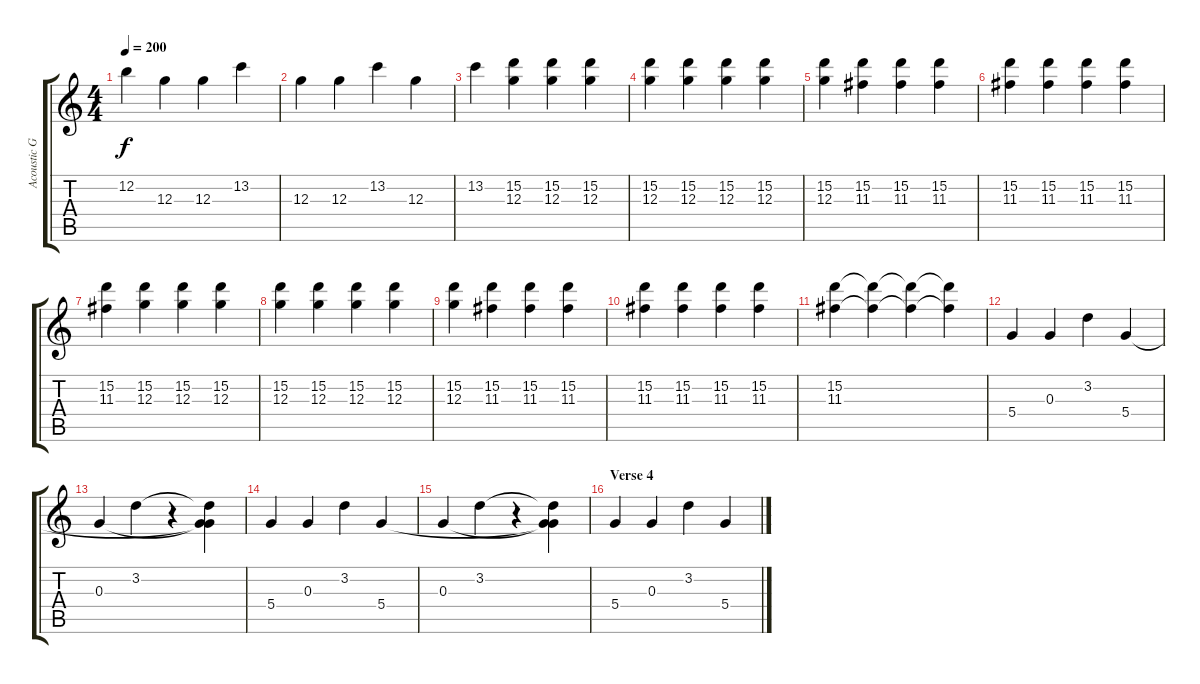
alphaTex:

\track ("Acoustic Guitar (Billie Joe)" "Acoustic G") {instrument acousticguitarsteel}
\staff {score tabs}
\tuning (E4 B3 G3 D3 A2 E2) {hide}
\ts (4 4)
\tempo 200
\clef g2
\ks c
12.2.4{dy f} 12.3.4 12.3.4 13.2.4 |
12.3.4 12.3.4 13.2.4 12.3.4 |
13.2.4 (15.2 12.3).4 (15.2 12.3).4 (15.2 12.3).4 |
(15.2 12.3).4 (15.2 12.3).4 (15.2 12.3).4 (15.2 12.3).4 |
(15.2 12.3).4 (15.2 11.3).4 (15.2 11.3).4 (15.2 11.3).4 |
(15.2 11.3).4 (15.2 11.3).4 (15.2 11.3).4 (15.2 11.3).4 |
(15.2 11.3).4 (15.2 12.3).4 (15.2 12.3).4 (15.2 12.3).4 |
(15.2 12.3).4 (15.2 12.3).4 (15.2 12.3).4 (15.2 12.3).4 |
(15.2 12.3).4 (15.2 11.3).4 (15.2 11.3).4 (15.2 11.3).4 |
(15.2 11.3).4 (15.2 11.3).4 (15.2 11.3).4 (15.2 11.3).4 |
(15.2 11.3).4 (15.2{t} 11.3{t}).4 (15.2{t} 11.3{t}).4 (15.2{t} 11.3{t}).4 |
5.4.4 0.3.4 3.2.4 5.4.4 |
0.3.4 3.2.4 r.4 (3.2{t} 0.3{t} 5.4{t}).4 |
5.4.4 0.3.4 3.2.4 5.4.4 |
0.3.4 3.2.4 r.4 (3.2{t} 0.3{t} 5.4{t}).4 |
\section ("" "Verse 4")
5.4.4 0.3.4 3.2.4 5.4.4
